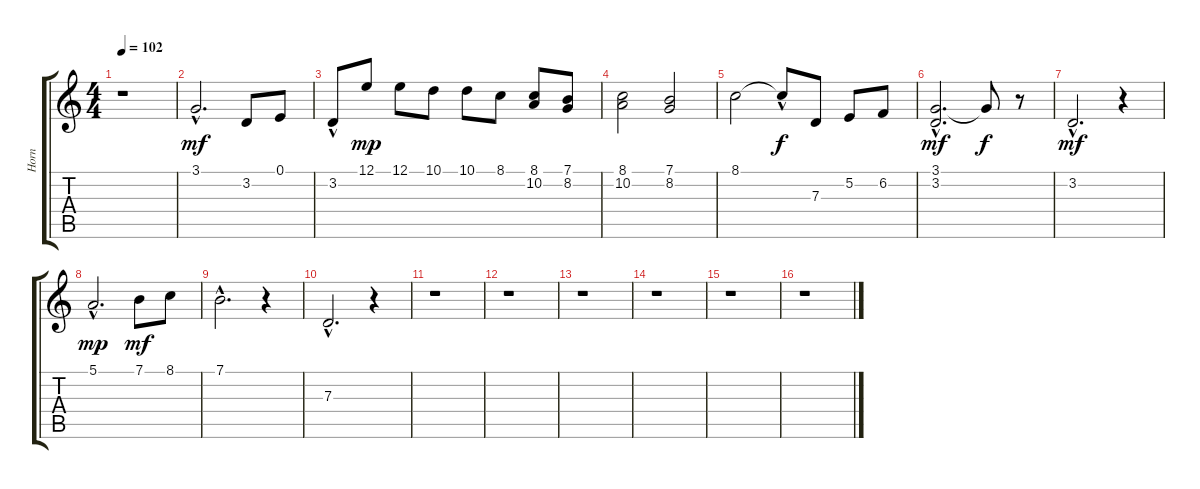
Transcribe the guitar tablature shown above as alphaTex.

\track ("Horn" "Horn") {instrument frenchhorn}
\staff {score tabs}
\tuning (E4 B3 G3 D3 A2 E2) {hide}
\ts (4 4)
\tempo 102
\clef g2
\ks c
r.1{dy mf} |
3.1{hac}.2{d} 3.2.8 0.1.8 |
3.2{hac}.8 12.1.8{dy mp} 12.1.8 10.1.8 10.1.8 8.1.8 (8.1 10.2).8 (7.1 8.2).8 |
(8.1 10.2).2 (7.1 8.2).2 |
8.1.2 8.1{hac t}.8{dy f} 7.3.8 5.2.8 6.2.8 |
(3.1{hac} 3.2{hac}).2{d dy mf} 3.1{t}.8{dy f} r.8 |
3.2{hac}.2{d dy mf} r.4 |
5.1{hac}.2{d dy mp} 7.1.8{dy mf} 8.1.8 |
7.1{hac}.2{d} r.4 |
7.3{hac}.2{d} r.4 |
r.1 |
r.1 |
r.1 |
r.1 |
r.1 |
r.1
